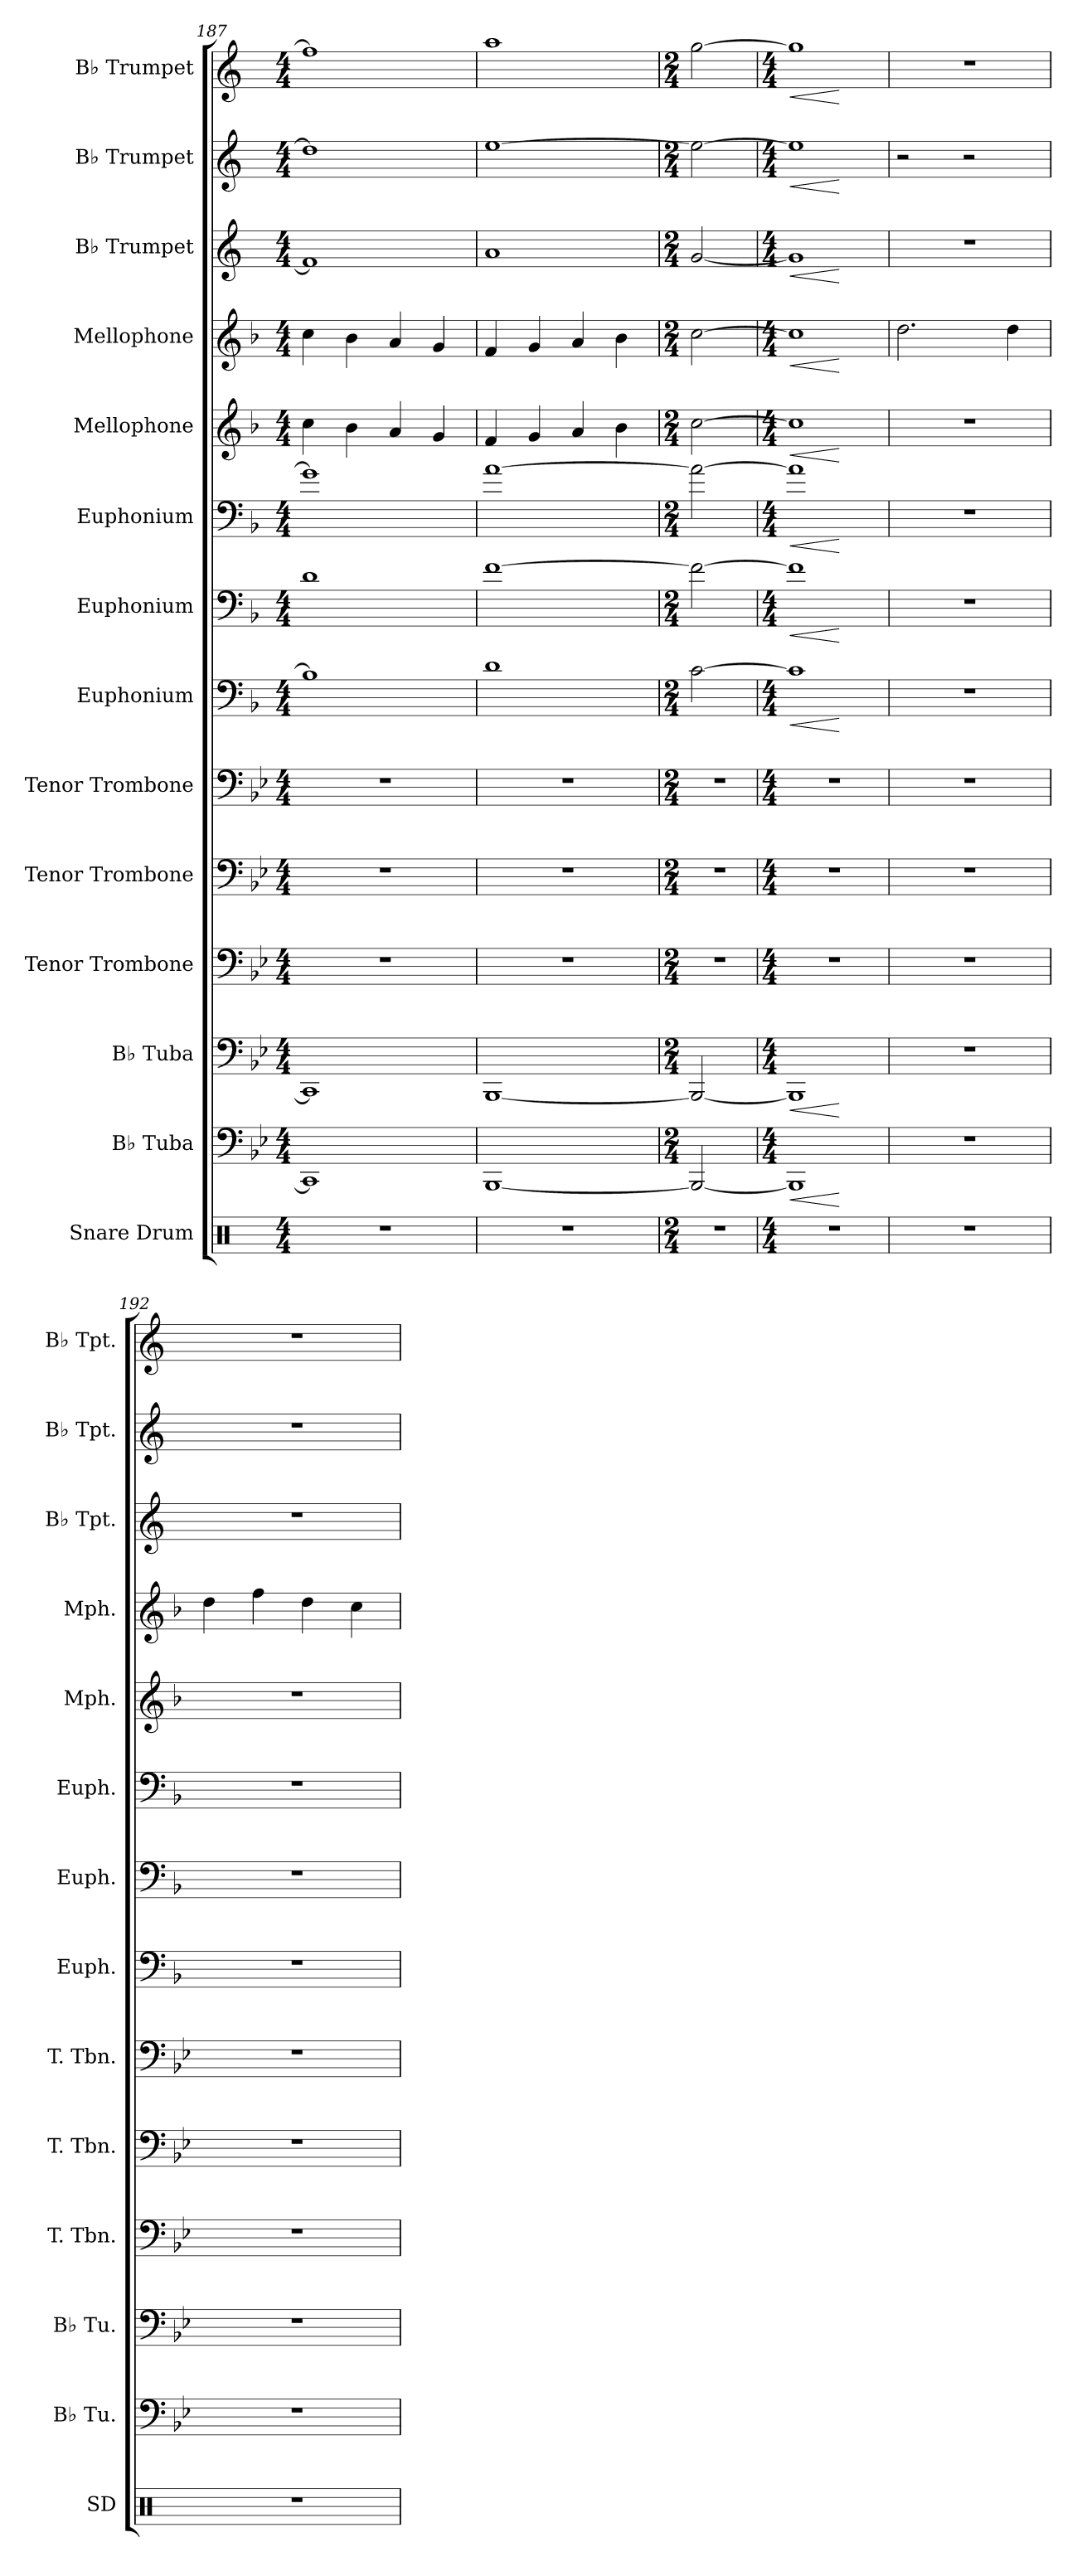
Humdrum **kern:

**kern	**kern	**dynam	**kern	**dynam	**kern	**kern	**kern	**kern	**dynam	**kern	**dynam	**kern	**dynam	**kern	**dynam	**kern	**dynam	**kern	**dynam	**kern	**dynam	**kern	**dynam
*part14	*part13	*part13	*part12	*part12	*part11	*part10	*part9	*part8	*part8	*part7	*part7	*part6	*part6	*part5	*part5	*part4	*part4	*part3	*part3	*part2	*part2	*part1	*part1
*staff14	*staff13	*staff13	*staff12	*staff12	*staff11	*staff10	*staff9	*staff8	*staff8	*staff7	*staff7	*staff6	*staff6	*staff5	*staff5	*staff4	*staff4	*staff3	*staff3	*staff2	*staff2	*staff1	*staff1
*I"Snare Drum	*I"B♭ Tuba	*	*I"B♭ Tuba	*	*I"Tenor Trombone	*I"Tenor Trombone	*I"Tenor Trombone	*I"Euphonium	*	*I"Euphonium	*	*I"Euphonium	*	*I"Mellophone	*	*I"Mellophone	*	*I"B♭ Trumpet	*	*I"B♭ Trumpet	*	*I"B♭ Trumpet	*
*I'SD	*I'B♭ Tu.	*	*I'B♭ Tu.	*	*I'T. Tbn.	*I'T. Tbn.	*I'T. Tbn.	*I'Euph.	*	*I'Euph.	*	*I'Euph.	*	*I'Mph.	*	*I'Mph.	*	*I'B♭ Tpt.	*	*I'B♭ Tpt.	*	*I'B♭ Tpt.	*
*clefX	*clefF4	*	*clefF4	*	*clefF4	*clefF4	*clefF4	*clefF4	*	*clefF4	*	*clefF4	*	*clefG2	*	*clefG2	*	*clefG2	*	*clefG2	*	*clefG2	*
*	*	*	*	*	*	*	*	*ITrd4c7	*	*ITrd4c7	*	*ITrd4c7	*	*ITrd4c7	*	*ITrd4c7	*	*ITrd1c2	*	*ITrd1c2	*	*ITrd1c2	*
*k[]	*k[b-e-]	*	*k[b-e-]	*	*k[b-e-]	*k[b-e-]	*k[b-e-]	*k[b-e-]	*	*k[b-e-]	*	*k[b-e-]	*	*k[b-e-]	*	*k[b-e-]	*	*k[b-e-]	*	*k[b-e-]	*	*k[b-e-]	*
*M4/4	*M4/4	*	*M4/4	*	*M4/4	*M4/4	*M4/4	*M4/4	*	*M4/4	*	*M4/4	*	*M4/4	*	*M4/4	*	*M4/4	*	*M4/4	*	*M4/4	*
=187	=187	=187	=187	=187	=187	=187	=187	=187	=187	=187	=187	=187	=187	=187	=187	=187	=187	=187	=187	=187	=187	=187	=187
1r	1CC]	.	1CC]	.	1r	1r	1r	1E-]	.	1G	.	1c]	.	4f\	.	4f\	.	1e-]	.	1cc]	.	1ee-]	.
.	.	.	.	.	.	.	.	.	.	.	.	.	.	4e-\	.	4e-\	.	.	.	.	.	.	.
.	.	.	.	.	.	.	.	.	.	.	.	.	.	4d/	.	4d/	.	.	.	.	.	.	.
.	.	.	.	.	.	.	.	.	.	.	.	.	.	4c/	.	4c/	.	.	.	.	.	.	.
=188	=188	=188	=188	=188	=188	=188	=188	=188	=188	=188	=188	=188	=188	=188	=188	=188	=188	=188	=188	=188	=188	=188	=188
1r	[1BBB-	.	[1BBB-	.	1r	1r	1r	1G	.	[1B-	.	[1d	.	4B-/	.	4B-/	.	1g	.	[1dd	.	1gg	.
.	.	.	.	.	.	.	.	.	.	.	.	.	.	4c/	.	4c/	.	.	.	.	.	.	.
.	.	.	.	.	.	.	.	.	.	.	.	.	.	4d/	.	4d/	.	.	.	.	.	.	.
.	.	.	.	.	.	.	.	.	.	.	.	.	.	4e-\	.	4e-\	.	.	.	.	.	.	.
=189	=189	=189	=189	=189	=189	=189	=189	=189	=189	=189	=189	=189	=189	=189	=189	=189	=189	=189	=189	=189	=189	=189	=189
*M2/4	*M2/4	*	*M2/4	*	*M2/4	*M2/4	*M2/4	*M2/4	*	*M2/4	*	*M2/4	*	*M2/4	*	*M2/4	*	*M2/4	*	*M2/4	*	*M2/4	*
2r	2BBB-/_	.	2BBB-/_	.	2r	2r	2r	[2F\	.	2B-\_	.	2d\_	.	[2f\	.	[2f\	.	[2f/	.	2dd\_	.	[2ff\	.
=190	=190	=190	=190	=190	=190	=190	=190	=190	=190	=190	=190	=190	=190	=190	=190	=190	=190	=190	=190	=190	=190	=190	=190
*M4/4	*M4/4	*	*M4/4	*	*M4/4	*M4/4	*M4/4	*M4/4	*	*M4/4	*	*M4/4	*	*M4/4	*	*M4/4	*	*M4/4	*	*M4/4	*	*M4/4	*
!	!	!LO:HP:b	!	!LO:HP:b	!	!	!	!	!LO:HP:b	!	!LO:HP:b	!	!LO:HP:b	!	!LO:HP:b	!	!LO:HP:b	!	!LO:HP:b	!	!LO:HP:b	!	!LO:HP:b
1r	1BBB-]	<	1BBB-]	<	1r	1r	1r	1F]	<	1B-]	<	1d]	<	1f]	<	1f]	<	1f]	<	1dd]	<	1ff]	<
.	.	[	.	[	.	.	.	.	[	.	[	.	[	.	[	.	[	.	[	.	[	.	[
=191	=191	=191	=191	=191	=191	=191	=191	=191	=191	=191	=191	=191	=191	=191	=191	=191	=191	=191	=191	=191	=191	=191	=191
1r	1r	.	1r	.	1r	1r	1r	1r	.	1r	.	1r	.	1r	.	2.g\	.	1r	.	2r	.	1r	.
.	.	.	.	.	.	.	.	.	.	.	.	.	.	.	.	.	.	.	.	2r	.	.	.
.	.	.	.	.	.	.	.	.	.	.	.	.	.	.	.	4g\	.	.	.	.	.	.	.
=192	=192	=192	=192	=192	=192	=192	=192	=192	=192	=192	=192	=192	=192	=192	=192	=192	=192	=192	=192	=192	=192	=192	=192
1r	1r	.	1r	.	1r	1r	1r	1r	.	1r	.	1r	.	1r	.	4g\	.	1r	.	1r	.	1r	.
.	.	.	.	.	.	.	.	.	.	.	.	.	.	.	.	4b-\	.	.	.	.	.	.	.
.	.	.	.	.	.	.	.	.	.	.	.	.	.	.	.	4g\	.	.	.	.	.	.	.
.	.	.	.	.	.	.	.	.	.	.	.	.	.	.	.	4f\	.	.	.	.	.	.	.
=	=	=	=	=	=	=	=	=	=	=	=	=	=	=	=	=	=	=	=	=	=	=	=
*-	*-	*-	*-	*-	*-	*-	*-	*-	*-	*-	*-	*-	*-	*-	*-	*-	*-	*-	*-	*-	*-	*-	*-
